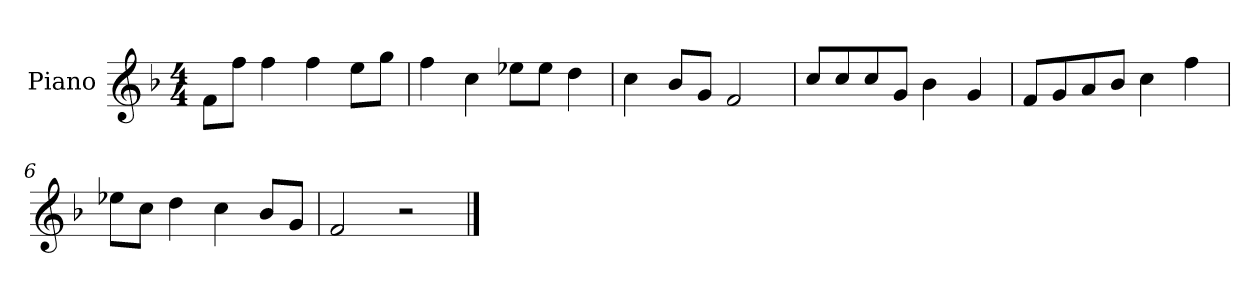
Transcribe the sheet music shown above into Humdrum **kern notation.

**kern
*part1
*staff1
*I"Piano
*I'P-no
*clefG2
*k[b-]
*M4/4
*MM90
=1
8f\L
8ff\J
4ff\
4ff\
8ee\L
8gg\J
=2
4ff\
4cc\
8ee-X\L
8ee-\J
4dd\
=3
4cc\
8b-/L
8g/J
2f/
=4
8cc/L
8cc/
8cc/
8g/J
4b-\
4g/
=5
8f/L
8g/
8a/
8b-/J
4cc\
4ff\
=6
8ee-X\L
8cc\J
4dd\
4cc\
8b-/L
8g/J
=7
2f/
2r
==
*-
